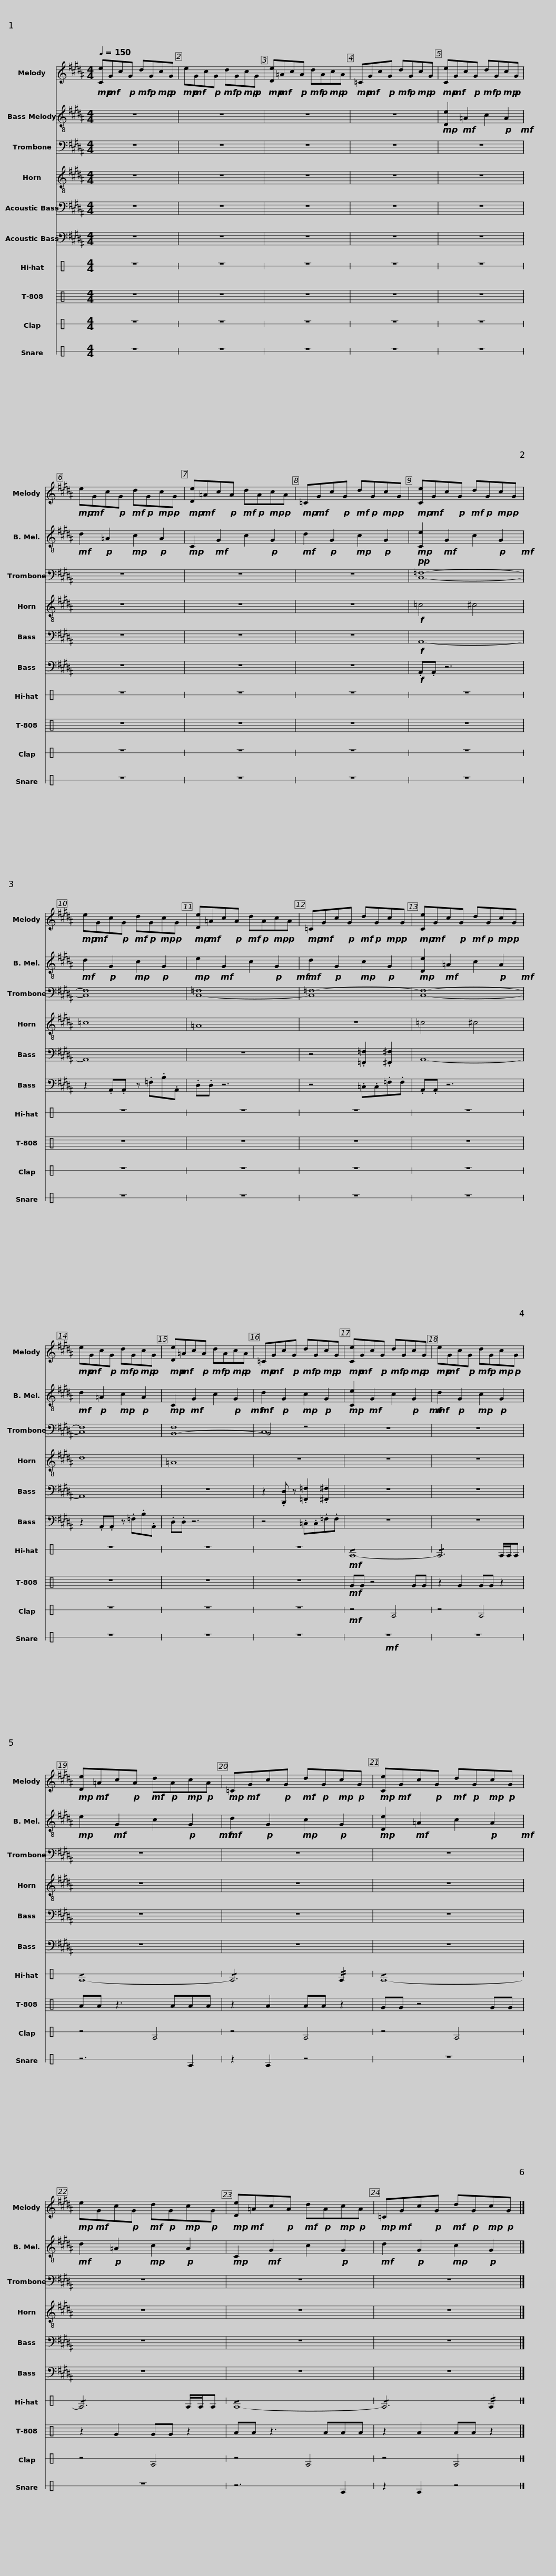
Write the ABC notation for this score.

X:1
%%score 1 2 ( 3 4 ) 5 6 7 8 9 10 11
L:1/8
Q:1/4=150
M:4/4
I:linebreak $
K:B
V:1 treble
V:2 treble-8
V:3 bass
V:4 bass
V:5 treble-8
V:6 bass transpose=-12
V:7 bass transpose=-12
V:8 perc stafflines=1
K:none
V:9 perc
K:none
V:10 perc stafflines=1
K:none
V:11 perc stafflines=1
K:none
V:1
!mp! [Ce]!mf!Gc!p!G!mf! d!p!G!mp!c!p!G |!mp! e!mf!Gc!p!G!mf! d!p!G!mp!c!p!G |!mp! [De]!mf!=Ac!p!A!mf! d!p!A!mp!c!p!A |!mp! =C!mf!Gc!p!G!mf! d!p!G!mp!c!p!G |$!mp! [Ce]!mf!Gc!p!G!mf! d!p!G!mp!c!p!G | %5
!mp! e!mf!Gc!p!G!mf! d!p!G!mp!c!p!G |!mp! [De]!mf!=Ac!p!A!mf! d!p!A!mp!c!p!A |!mp! =C!mf!Gc!p!G!mf! d!p!G!mp!c!p!G |$!mp! [Ce]!mf!Gc!p!G!mf! d!p!G!mp!c!p!G |!mp! e!mf!Gc!p!G!mf! d!p!G!mp!c!p!G | %10
!mp! [De]!mf!=Ac!p!A!mf! d!p!A!mp!c!p!A |!mp! =C!mf!Gc!p!G!mf! d!p!G!mp!c!p!G |$!mp! [Ce]!mf!Gc!p!G!mf! d!p!G!mp!c!p!G |!mp! e!mf!Gc!p!G!mf! d!p!G!mp!c!p!G |!mp! [De]!mf!=Ac!p!A!mf! d!p!A!mp!c!p!A | %15
!mp! =C!mf!Gc!p!G!mf! d!p!G!mp!c!p!G |$!mp! [Ce]!mf!Gc!p!G!mf! d!p!G!mp!c!p!G |!mp! e!mf!Gc!p!G!mf! d!p!G!mp!c!p!G |!mp! [De]!mf!=Ac!p!A!mf! d!p!A!mp!c!p!A |!mp! =C!mf!Gc!p!G!mf! d!p!G!mp!c!p!G |$ %20
!mp! [Ce]!mf!Gc!p!G!mf! d!p!G!mp!c!p!G |!mp! e!mf!Gc!p!G!mf! d!p!G!mp!c!p!G |!mp! [De]!mf!=Ac!p!A!mf! d!p!A!mp!c!p!A |!mp! =C!mf!Gc!p!G!mf! d!p!G!mp!c!p!G |] %24
V:2
 z8 | z8 | z8 | z8 |$!mp! [De]2!mf! =A2 c2!p! A2!mf! | %5
!mf! d2!p! =A2!mp! c2!p! A2 |!mp! C2!mf! G2 c2!p! G2 |!mf! d2!p! G2!mp! c2!p! G2 |$!mp! [Ce]2!mf! G2 c2!p! G2!mf! |!mf! d2!p! G2!mp! c2!p! G2 | %10
!mp! e2!mf! G2 c2!p! G2!mf! |!mf! d2!p! G2!mp! c2!p! G2 |$!mp! [De]2!mf! =A2 c2!p! A2!mf! |!mf! d2!p! =A2!mp! c2!p! A2 |!mp! C2!mf! G2 c2!p! G2!mf! | %15
!mf! d2!p! G2!mp! c2!p! G2 |$!mp! [Ce]2!mf! G2 c2!p! G2!mf! |!mf! d2!p! G2!mp! c2!p! G2 |!mp! e2!mf! G2 c2!p! G2!mf! |!mf! d2!p! G2!mp! c2!p! G2 |$ %20
!mp! [De]2!mf! =A2 c2!p! A2!mf! |!mf! d2!p! =A2!mp! c2!p! A2 |!mp! C2!mf! G2 c2!p! G2 |!mf! d2!p! G2!mp! c2!p! G2 |] %24
V:3
 z8 | z8 | z8 | z8 |$ z8 | %5
 z8 | z8 | z8 |$!pp! =F,8- | F,8 | %10
 =F,8 | =F,8- |$ F,8- | F,8 | B,,8- | %15
 B,,4 z4 |$ z8 | z8 | z8 | z8 |$ %20
 z8 | z8 | z8 | z8 |] %24
V:4
 x8 | x8 | x8 | x8 |$ x8 | %5
 x8 | x8 | x8 |$ C,8- | C,8 | %10
 C,8- | C,8 |$ C,8- | C,8 | F,8 | %15
 C,8 |$ x8 | x8 | x8 | x8 |$ %20
 x8 | x8 | x8 | x8 |] %24
V:5
 z8 | z8 | z8 | z8 |$ z8 | %5
 z8 | z8 | z8 |$!f! =c4 ^c4 | =c8 | %10
 =A8 | z8 |$ =c4 ^c4 | d8 | =A8 | %15
 z8 |$ z8 | z8 | z8 | z8 |$ %20
 z8 | z8 | z8 | z8 |] %24
V:6
 z8 | z8 | z8 | z8 |$ z8 | %5
 z8 | z8 | z8 |$!f! A,,8- | A,,8 | %10
 z8 | z4 .[=F,,=F,]2 .[^F,,^F,]2 |$ A,,8- | A,,8 | z8 | %15
 z2 .[D,,D,] z .[=F,,=F,]2 .[^F,,^F,]2 |$ z8 | z8 | z8 | z8 |$ %20
 z8 | z8 | z8 | z8 |] %24
V:7
 z8 | z8 | z8 | z8 |$ z8 | %5
 z8 | z8 | z8 |$!f! .A,,.A,, z6 | z2 .A,,.A,, z .=F,.B,.A,, | %10
 .D,.D, z6 | z4 .=C,.C,.=F,.F, |$ .A,,.A,, z6 | z2 .A,,.A,, z .=F,.B,.A,, | .D,.D, z6 | %15
 z4 .=C,.C,.=F,.F, |$ z8 | z8 | z8 | z8 |$ %20
 z8 | z8 | z8 | z8 |] %24
V:8
[K:C] z8 | z8 | z8 | z8 |$ z8 | %5
 z8 | z8 | z8 |$ z8 | z8 | %10
 z8 | z8 |$ z8 | z8 | z8 | %15
 z8 |$!mf! !/!E8- | !/!E6 E/E/E | !/!E8- | !/!E6 !//!E2 |$ %20
 !/!E8- | !/!E6 E/E/E | !/!E8- | !/!E6 !//!E2 |] %24
V:9
[K:C] z8 | z8 | z8 | z8 |$ z8 | %5
 z8 | z8 | z8 |$ z8 | z8 | %10
 z8 | z8 |$ z8 | z8 | z8 | %15
 z8 |$!mf! GG z4 GG | z2 G2 GG z2 | AA z3 AAA | z2 A2 AA z2 |$ %20
 GG z4 GG | z2 G2 GG z2 | AA z3 AAA | z2 A2 AA z2 |] %24
V:10
[K:C] z8 | z8 | z8 | z8 |$ z8 | %5
 z8 | z8 | z8 |$ z8 | z8 | %10
 z8 | z8 |$ z8 | z8 | z8 | %15
 z8 |$!mf! z4 E4 | z4 E4 | z4 E4 | z4 E4 |$ %20
 z4 E4 | z4 E4 | z4 E4 | z4 E4 |] %24
V:11
[K:C] z8 | z8 | z8 | z8 |$ z8 | %5
 z8 | z8 | z8 |$ z8 | z8 | %10
 z8 | z8 |$ z8 | z8 | z8 | %15
 z8 |$!mf! z8 | z8 | z6 E2 | z2 E2 z4 |$ %20
 z8 | z8 | z6 E2 | z2 E2 z4 |] %24
